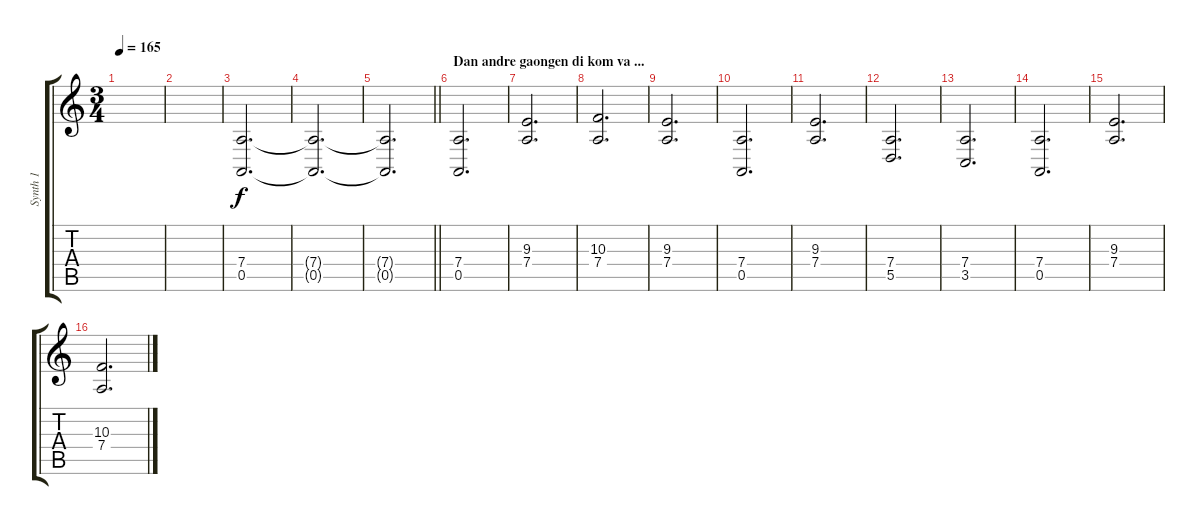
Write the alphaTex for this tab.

\track ("Synth 1" "Synth 1") {instrument stringensemble2}
\staff {score tabs}
\tuning (E4 B3 G3 D3 A2 E2) {hide}
\ts (3 4)
\tempo 165
\clef g2
\ks c
|
|
(7.4 0.5).2{d volume 13 instrument stringensemble2} |
(7.4{t} 0.5{t}).2{d} |
\barLineRight lightlight
(7.4{t} 0.5{t}).2{d} |
\section ("" "Dan andre gaongen di kom va ...")
(7.4 0.5).2{d volume 13} |
(9.3 7.4).2{d} |
(10.3 7.4).2{d} |
(9.3 7.4).2{d} |
(7.4 0.5).2{d} |
(9.3 7.4).2{d} |
(7.4 5.5).2{d} |
(7.4 3.5).2{d} |
(7.4 0.5).2{d volume 13} |
(9.3 7.4).2{d} |
(10.3 7.4).2{d}
